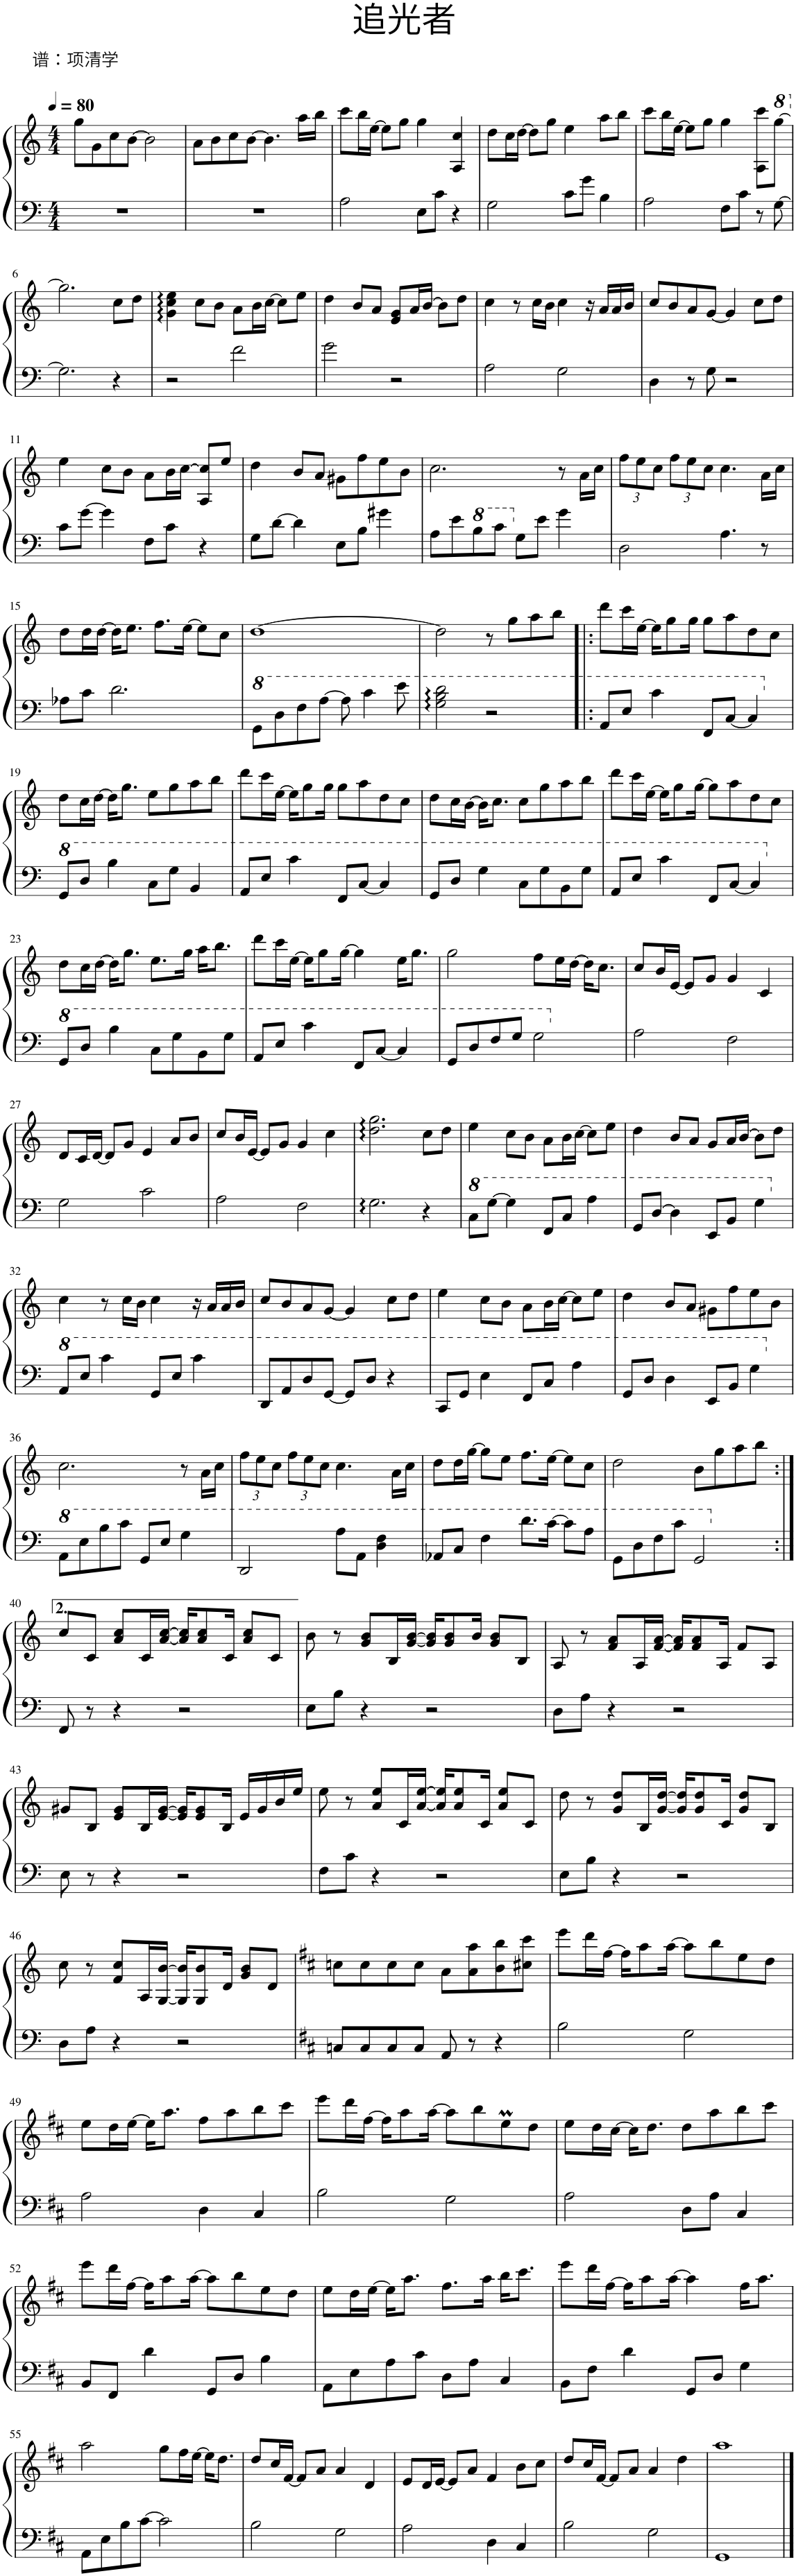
**kern	**kern
*part1	*part1
*staff2	*staff1
*I"钢琴	*
*clefF4	*clefG2
*k[]	*k[]
*M4/4	*M4/4
*MM80	*MM80
=1	=1
1r	8gg\L
.	8g\
.	8cc\
.	[8b\J
.	2b\]
=2	=2
1r	8a\L
.	8b\
.	8cc\
.	[8b\J
.	4.b\]
.	16aa\LL
.	16bb\JJ
=3	=3
2A\	8ccc\L
.	16bb\L
.	[16ee\JJ
.	8ee\L]
.	8gg\J
8E\L	4gg\
8c\J	.
4r	4A/ 4cc/
=4	=4
2G\	8dd\L
.	16cc\L
.	[16dd\JJ
.	8dd\L]
.	8gg\J
8c\L	4ee\
8g\J	.
4B\	8aa\L
.	8bb\J
=5	=5
2A\	8ccc\L
.	16bb\L
.	[16ee\JJ
.	8ee\L]
.	8gg\J
8F\L	4gg\
8c\J	.
8r	8A\ 8ccc\L
*	*8va
[8G\	[8ggg\J
!!LO:LB:g=z
=6	=6
*	*X8va
2.G\]	2.gg\]
4r	8cc\L
.	8dd\J
=7	=7
2r	4g\:: 4cc\:: 4ee\::
.	8cc\L
.	8b\J
2f\	8a\L
.	16b\L
.	[16cc\JJ
.	8cc\L]
.	8ee\J
=8	=8
2g\	4dd\
.	8b/L
.	8a/J
2r	8e/ 8g/L
.	16a/L
.	[16b/JJ
.	8b\L]
.	8dd\J
=9	=9
2A\	4cc\
.	8r
.	16cc\LL
.	16b\JJ
2G\	4cc\
.	16r
.	16a/LL
.	16a/
.	16b/JJ
=10	=10
4D\	8cc/L
.	8b/
8r	8a/
8G\	[8g/J
2r	4g/]
.	8cc\L
.	8dd\J
!!LO:LB:g=z
=11	=11
8c\L	4ee\
[8g\J	.
4g\]	8cc\L
.	8b\J
8F\L	8a\L
8c\J	16b\L
.	[16cc\JJ
4r	8A/ 8cc/]L
.	8ee/J
=12	=12
8G\L	4dd\
[8d\J	.
4d\]	8b/L
.	8a/J
8E\L	8g#X\L
8B\J	8ff\
4g#X\	8ee\
.	8b\J
=13	=13
8A\L	2.cc\
8e\	.
*8va	*
8b\	.
8cc\J	.
*X8va	*
8G\L	.
8e\J	.
4g\	8r
.	16a\LL
.	16cc\JJ
=14	=14
*	*Xbrackettup
2D\	12ff\L
.	12ee\
.	12cc\J
.	12ff\L
.	12ee\
.	12cc\J
4.A\	4.cc\
8r	16a\LL
.	16cc\JJ
!!LO:LB:g=z
=15	=15
8A-X\L	8dd\L
8c\J	16dd\L
.	[16dd\JJ
2.d\	16dd\KL]
.	8.ee\J
.	8.ff\L
.	[16ee\Jk
.	8ee\L]
.	8cc\J
=16	=16
*8va	*
8G\L	[1dd
8d\	.
8f\	.
[8a\J	.
8a\]	.
4cc\	.
8ee\	.
=17	=17
2g\:: 2b\:: 2dd\::	2dd\]
2r	8r
.	8gg\L
.	8aa\
.	8bb\J
=18!|:	=18!|:
8A/L	8ddd\L
8e/J	16ccc\L
.	[16ee\JJ
4cc\	16ee\KL]
.	8gg\
.	16gg\Jk
8F/L	8gg\L
[8c/J	8aa\
4c/]	8dd\
.	8cc\J
!!LO:LB:g=z
=19	=19
*X8va	*
*8va	*
8G/L	8dd\L
8d/J	16cc\L
.	[16dd\JJ
4b\	16dd\KL]
.	8.gg\J
8c\L	8ee\L
8g\J	8gg\
4B/	8aa\
.	8bb\J
=20	=20
8A/L	8ddd\L
8e/J	16ccc\L
.	[16ee\JJ
4cc\	16ee\KL]
.	8gg\
.	16gg\Jk
8F/L	8gg\L
[8c/J	8aa\
4c/]	8dd\
.	8cc\J
=21	=21
8G/L	8dd\L
8d/J	16cc\L
.	[16b\JJ
4g\	16b\KL]
.	8.cc\J
8c\L	8cc\L
8g\	8gg\
8B\	8aa\
8g\J	8bb\J
=22	=22
8A/L	8ddd\L
8e/J	16ccc\L
.	[16ee\JJ
4cc\	16ee\KL]
.	8gg\
.	[16gg\Jk
8F/L	8gg\L]
[8c/J	8aa\
4c/]	8dd\
.	8cc\J
!!LO:LB:g=z
=23	=23
*X8va	*
*8va	*
8G/L	8dd\L
8d/J	16cc\L
.	[16dd\JJ
4b\	16dd\KL]
.	8.gg\J
8c\L	8.ee\L
8g\	.
.	16gg\Jk
8B\	16aa\KL
.	8.bb\J
8g\J	.
=24	=24
8A/L	8ddd\L
8e/J	16ccc\L
.	[16ee\JJ
4cc\	16ee\KL]
.	8gg\
.	[16gg\Jk
8F/L	4gg\]
[8c/J	.
4c/]	16ee\KL
.	8.gg\J
=25	=25
8G/L	2gg\
8d/	.
8f/	.
8g/J	.
2g\	8ff\L
.	16ee\L
.	[16dd\JJ
.	16dd\KL]
.	8.cc\J
=26	=26
*X8va	*
2A\	8cc/L
.	16b/L
.	[16e/JJ
.	8e/L]
.	8g/J
2F\	4g/
.	4c/
!!LO:LB:g=z
=27	=27
2G\	8d/L
.	16c/L
.	[16d/JJ
.	8d/L]
.	8g/J
2c\	4e/
.	8a/L
.	8b/J
=28	=28
2A\	8cc/L
.	16b/L
.	[16e/JJ
.	8e/L]
.	8g/J
2F\	4g/
.	4cc\
=29	=29
2.G:\	2.dd\:: 2.gg\::
4r	8cc\L
.	8dd\J
=30	=30
*8va	*
8c\L	4ee\
[8g\J	.
4g\]	8cc\L
.	8b\J
8F/L	8a\L
8c/J	16b\L
.	[16cc\JJ
4a\	8cc\L]
.	8ee\J
=31	=31
8G/L	4dd\
[8d/J	.
4d\]	8b/L
.	8a/J
8E/L	8g/L
8B/J	16a/L
.	[16b/JJ
4g\	8b\L]
.	8dd\J
!!LO:LB:g=z
=32	=32
*X8va	*
*8va	*
8A/L	4cc\
8e/J	.
4cc\	8r
.	16cc\LL
.	16b\JJ
8G/L	4cc\
8e/J	.
4cc\	16r
.	16a/LL
.	16a/
.	16b/JJ
=33	=33
8D/L	8cc/L
8A/	8b/
8d/	8a/
[8G/J	[8g/J
8G/L]	4g/]
8d/J	.
4r	8cc\L
.	8dd\J
=34	=34
8C/L	4ee\
8G/J	.
4e\	8cc\L
.	8b\J
8F/L	8a\L
8c/J	16b\L
.	[16cc\JJ
4a\	8cc\L]
.	8ee\J
=35	=35
8G/L	4dd\
8d/J	.
4d\	8b/L
.	8a/J
8E/L	8g#X\L
8B/J	8ff\
4g\	8ee\
.	8b\J
!!LO:LB:g=z
=36	=36
*X8va	*
*8va	*
8A\L	2.cc\
8e\	.
8b\	.
8cc\J	.
8G/L	.
8e/J	.
4g\	8r
.	16a\LL
.	16cc\JJ
=37	=37
2D/	12ff\L
.	12ee\
.	12cc\J
.	12ff\L
.	12ee\
.	12cc\J
8a\L	4.cc\
8A\J	.
4d\ 4f\	.
.	16a\LL
.	16cc\JJ
=38	=38
8A-X/L	8dd\L
8c/J	16dd\L
.	[16gg\JJ
4f\	8gg\L]
.	8ee\J
8.dd\L	8.ff\L
[16cc\Jk	[16ee\Jk
8cc\L]	8ee\L]
8a\J	8cc\J
=39	=39
8G\L	2dd\
8d\	.
8f\	.
8cc\J	.
2G/	8b\L
.	8gg\
.	8aa\
.	8bb\J
!!LO:LB:g=z
=40:|!	=40:|!
*X8va	*
8FF/	8cc/L
8r	8c/J
4r	8a/ 8cc/L
.	16c/L
.	[16a/ [16cc/JJ
2r	16a/] 16cc/]KL
.	8a/ 8cc/
.	16c/Jk
.	8a/ 8cc/L
.	8c/J
=41	=41
8E\L	8b\
8B\J	8r
4r	8g/ 8b/L
.	16B/L
.	[16g/ [16b/JJ
2r	16g/] 16b/]KL
.	8g/ 8b/
.	16b/Jk
.	8g/ 8b/L
.	8B/J
=42	=42
8D\L	8A/
8A\J	8r
4r	8f/ 8a/L
.	16A/L
.	[16f/ [16a/JJ
2r	16f/] 16a/]KL
.	8f/ 8a/
.	16A/Jk
.	8f/L
.	8A/J
!!LO:LB:g=z
=43	=43
8E\	8g#X/L
8r	8B/J
4r	8e/ 8g#/L
.	16B/L
.	[16e/ [16g#/JJ
2r	16e/] 16g#/]KL
.	8e/ 8g#/
.	16B/Jk
.	16e/LL
.	16g#/
.	16b/
.	16ee/JJ
=44	=44
8F\L	8ee\
8c\J	8r
4r	8a/ 8ee/L
.	16c/L
.	[16a/ [16ee/JJ
2r	16a/] 16ee/]KL
.	8a/ 8ee/
.	16c/Jk
.	8a/ 8ee/L
.	8c/J
=45	=45
8E\L	8dd\
8B\J	8r
4r	8g/ 8dd/L
.	16B/L
.	[16g/ [16dd/JJ
2r	16g/] 16dd/]KL
.	8g/ 8dd/
.	16c/Jk
.	8g/ 8dd/L
.	8B/J
!!LO:LB:g=z
=46	=46
8D\L	8cc\
8A\J	8r
4r	8f/ 8cc/L
.	16A/L
.	[16G/ [16b/JJ
2r	16G/] 16b/]KL
.	8G/ 8b/
.	16d/Jk
.	8g/ 8b/L
.	8d/J
=47	=47
*k[f#c#]	*k[f#c#]
8Cn/L	8ccn\L
8C/	8cc\
8C/	8cc\
8C/J	8cc\J
8AA/	8a\L
8r	8a\ 8aa\
4r	8b\ 8bb\
.	8cc#X\ 8ccc#\J
=48	=48
2B\	8eee\L
.	16ddd\L
.	[16ff#\JJ
.	16ff#\KL]
.	8aa\
.	[16aa\Jk
2G\	8aa\L]
.	8bb\
.	8ee\
.	8dd\J
!!LO:LB:g=z
=49	=49
2A\	8ee\L
.	16dd\L
.	[16ee\JJ
.	16ee\KL]
.	8.aa\J
4D\	8ff#\L
.	8aa\
4C#/	8bb\
.	8ccc#\J
=50	=50
2B\	8eee\L
.	16ddd\L
.	[16ff#\JJ
.	16ff#\KL]
.	8aa\
.	[16aa\Jk
2G\	8aa\L]
.	8bb\
.	8eeM\
.	8dd\J
=51	=51
2A\	8ee\L
.	16dd\L
.	[16cc#\JJ
.	16cc#\KL]
.	8.dd\J
8D\L	8dd\L
8A\J	8aa\
4C#/	8bb\
.	8ccc#\J
!!LO:LB:g=z
=52	=52
8BB/L	8eee\L
8FF#/J	16ddd\L
.	[16ff#\JJ
4d\	16ff#\KL]
.	8aa\
.	[16aa\Jk
8GG/L	8aa\L]
8D/J	8bb\
4B\	8ee\
.	8dd\J
=53	=53
8AA\L	8ee\L
8E\	16dd\L
.	[16ee\JJ
8A\	16ee\KL]
.	8.aa\J
8c#\J	.
8D\L	8.ff#\L
8A\J	.
.	16aa\Jk
4C#/	16bb\KL
.	8.ccc#\J
=54	=54
8BB\L	8eee\L
8F#\J	16ddd\L
.	[16ff#\JJ
4d\	16ff#\KL]
.	8aa\
.	[16aa\Jk
8GG/L	4aa\]
8D/J	.
4G\	16ff#\KL
.	8.aa\J
!!LO:LB:g=z
=55	=55
8AA\L	2aa\
8E\	.
8B\	.
[8c#\J	.
2c#\]	8gg\L
.	16ff#\L
.	[16ee\JJ
.	16ee\KL]
.	8.dd\J
=56	=56
2B\	8dd/L
.	16cc#/L
.	[16f#/JJ
.	8f#/L]
.	8a/J
2G\	4a/
.	4d/
=57	=57
2A\	8e/L
.	16d/L
.	[16e/JJ
.	8e/L]
.	8a/J
4D\	4f#/
4C#/	8b\L
.	8cc#\J
=58	=58
2B\	8dd/L
.	16cc#/L
.	[16f#/JJ
.	8f#/L]
.	8a/J
2G\	4a/
.	4dd\
=59	=59
1GG	1aa
==	==
*-	*-
